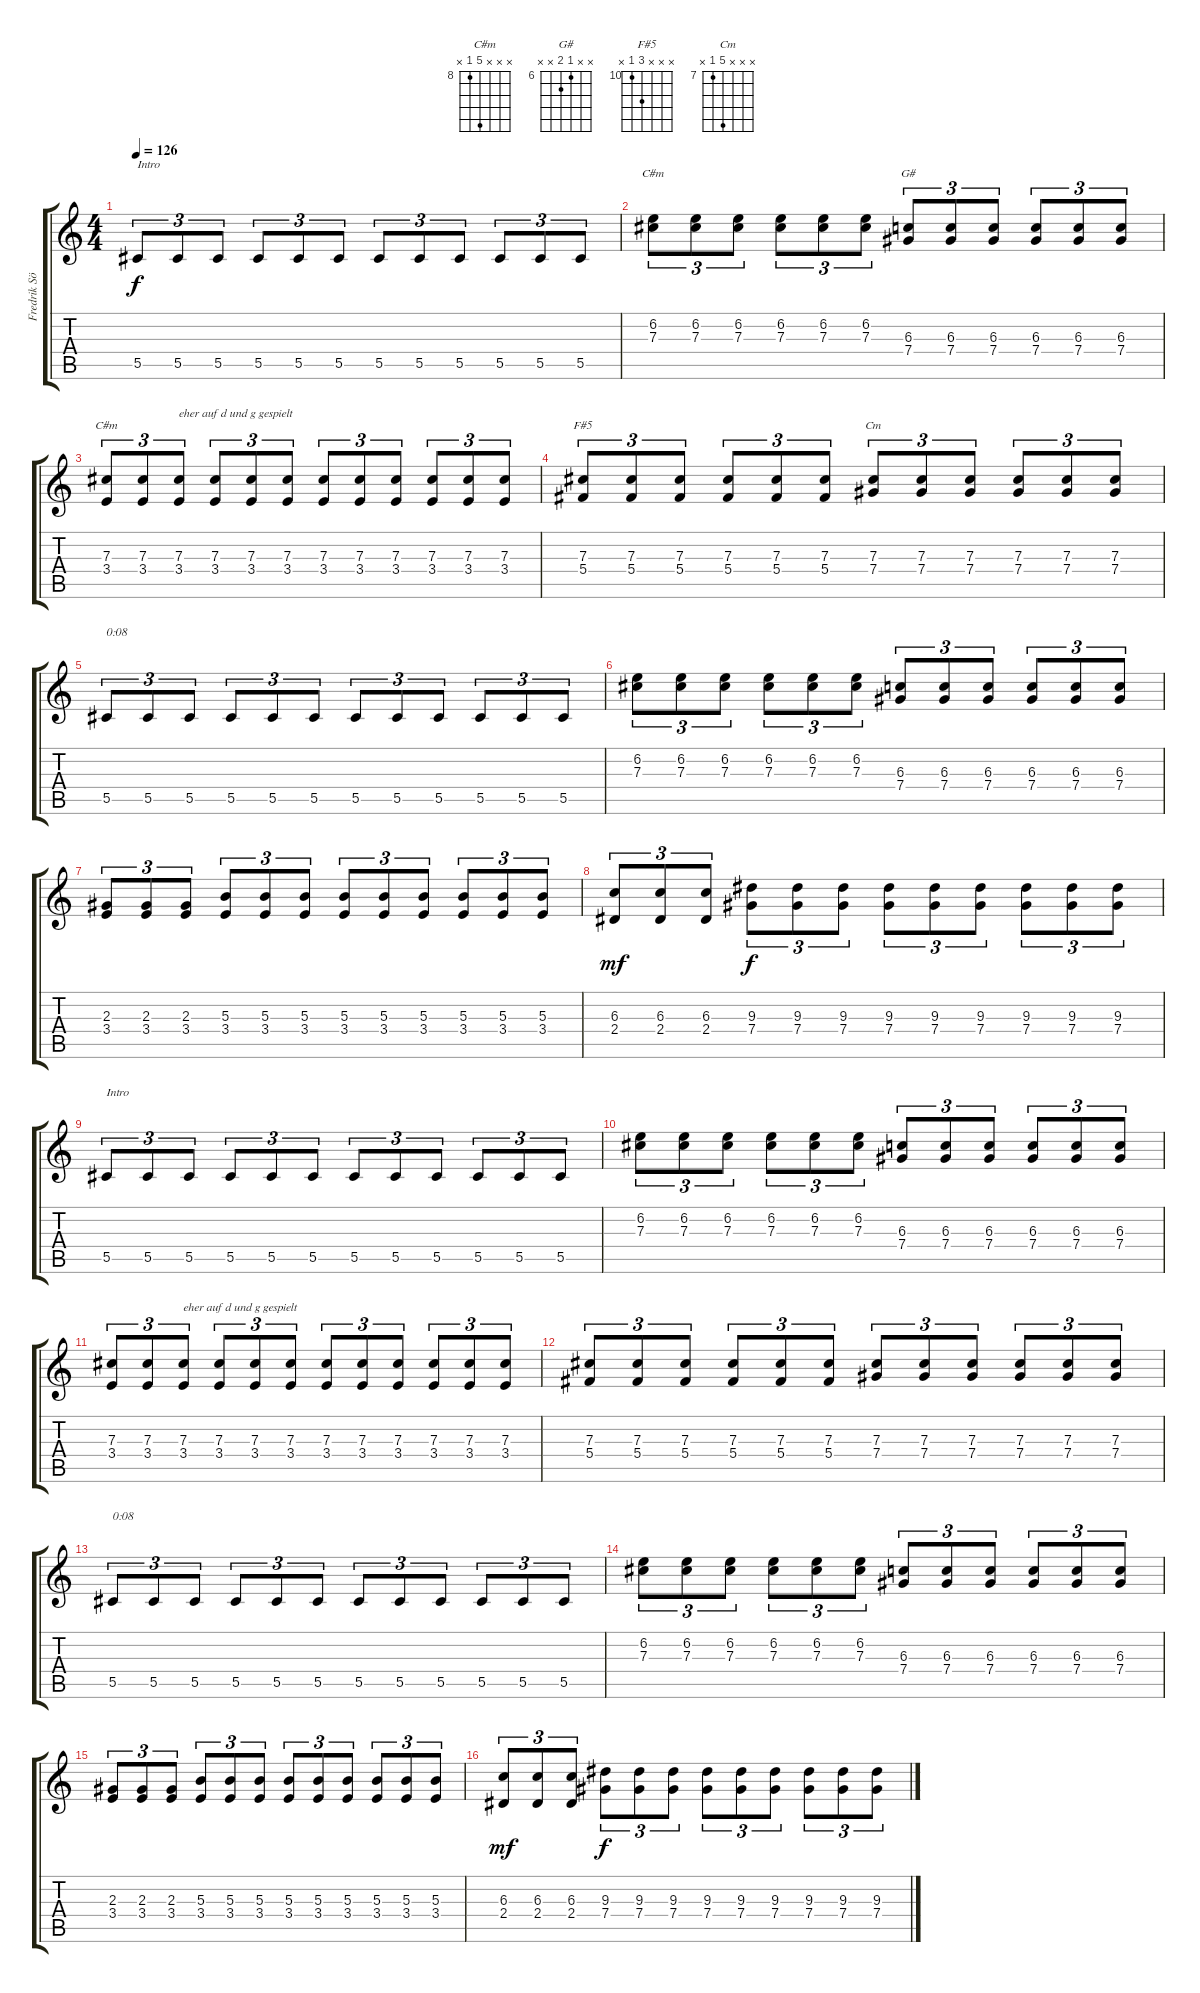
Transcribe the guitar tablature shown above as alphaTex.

\track ("Fredrik Söderberg (D# Tuning)" "Fredrik Sö") {instrument overdrivenguitar}
\staff {score tabs}
\tuning (Eb4 Bb3 Gb3 Db3 Ab2 Eb2) {hide}
\chord ("C#m" x 6 7 x x x) {firstfret 6}
\chord ("G#" x x 6 7 x x) {firstfret 6}
\chord ("C#m" x x x 12 8 x) {firstfret 8}
\chord ("F#5" x x x 12 10 x) {firstfret 10}
\chord ("Cm" x x x 11 7 x) {firstfret 7}
\ts (4 4)
\tempo 126
\clef g2
\ks c
5.5.8{tu (3 2) txt "Intro" dy f} 5.5.8{tu (3 2)} 5.5.8{tu (3 2)} 5.5.8{tu (3 2)} 5.5.8{tu (3 2)} 5.5.8{tu (3 2)} 5.5.8{tu (3 2)} 5.5.8{tu (3 2)} 5.5.8{tu (3 2)} 5.5.8{tu (3 2)} 5.5.8{tu (3 2)} 5.5.8{tu (3 2)} |
(6.2 7.3).8{tu (3 2) ch "C#m"} (6.2 7.3).8{tu (3 2)} (6.2 7.3).8{tu (3 2)} (6.2 7.3).8{tu (3 2)} (6.2 7.3).8{tu (3 2)} (6.2 7.3).8{tu (3 2)} (6.3 7.4).8{tu (3 2) ch "G#"} (6.3 7.4).8{tu (3 2)} (6.3 7.4).8{tu (3 2)} (6.3 7.4).8{tu (3 2)} (6.3 7.4).8{tu (3 2)} (6.3 7.4).8{tu (3 2)} |
(7.3 3.4).8{tu (3 2) ch "C#m"} (7.3 3.4).8{tu (3 2)} (7.3 3.4).8{tu (3 2) txt "eher auf d und g gespielt"} (7.3 3.4).8{tu (3 2)} (7.3 3.4).8{tu (3 2)} (7.3 3.4).8{tu (3 2)} (7.3 3.4).8{tu (3 2)} (7.3 3.4).8{tu (3 2)} (7.3 3.4).8{tu (3 2)} (7.3 3.4).8{tu (3 2)} (7.3 3.4).8{tu (3 2)} (7.3 3.4).8{tu (3 2)} |
(7.3 5.4).8{tu (3 2) ch "F#5"} (7.3 5.4).8{tu (3 2)} (7.3 5.4).8{tu (3 2)} (7.3 5.4).8{tu (3 2)} (7.3 5.4).8{tu (3 2)} (7.3 5.4).8{tu (3 2)} (7.3 7.4).8{tu (3 2) ch "Cm"} (7.3 7.4).8{tu (3 2)} (7.3 7.4).8{tu (3 2)} (7.3 7.4).8{tu (3 2)} (7.3 7.4).8{tu (3 2)} (7.3 7.4).8{tu (3 2)} |
5.5.8{tu (3 2) txt "0:08"} 5.5.8{tu (3 2)} 5.5.8{tu (3 2)} 5.5.8{tu (3 2)} 5.5.8{tu (3 2)} 5.5.8{tu (3 2)} 5.5.8{tu (3 2)} 5.5.8{tu (3 2)} 5.5.8{tu (3 2)} 5.5.8{tu (3 2)} 5.5.8{tu (3 2)} 5.5.8{tu (3 2)} |
(6.2 7.3).8{tu (3 2)} (6.2 7.3).8{tu (3 2)} (6.2 7.3).8{tu (3 2)} (6.2 7.3).8{tu (3 2)} (6.2 7.3).8{tu (3 2)} (6.2 7.3).8{tu (3 2)} (6.3 7.4).8{tu (3 2)} (6.3 7.4).8{tu (3 2)} (6.3 7.4).8{tu (3 2)} (6.3 7.4).8{tu (3 2)} (6.3 7.4).8{tu (3 2)} (6.3 7.4).8{tu (3 2)} |
(2.3 3.4).8{tu (3 2)} (2.3 3.4).8{tu (3 2)} (2.3 3.4).8{tu (3 2)} (5.3 3.4).8{tu (3 2)} (5.3 3.4).8{tu (3 2)} (5.3 3.4).8{tu (3 2)} (5.3 3.4).8{tu (3 2)} (5.3 3.4).8{tu (3 2)} (5.3 3.4).8{tu (3 2)} (5.3 3.4).8{tu (3 2)} (5.3 3.4).8{tu (3 2)} (5.3 3.4).8{tu (3 2)} |
(6.3 2.4).8{tu (3 2) dy mf} (6.3 2.4).8{tu (3 2)} (6.3 2.4).8{tu (3 2)} (9.3 7.4).8{tu (3 2) dy f} (9.3 7.4).8{tu (3 2)} (9.3 7.4).8{tu (3 2)} (9.3 7.4).8{tu (3 2)} (9.3 7.4).8{tu (3 2)} (9.3 7.4).8{tu (3 2)} (9.3 7.4).8{tu (3 2)} (9.3 7.4).8{tu (3 2)} (9.3 7.4).8{tu (3 2)} |
5.5.8{tu (3 2) txt "Intro"} 5.5.8{tu (3 2)} 5.5.8{tu (3 2)} 5.5.8{tu (3 2)} 5.5.8{tu (3 2)} 5.5.8{tu (3 2)} 5.5.8{tu (3 2)} 5.5.8{tu (3 2)} 5.5.8{tu (3 2)} 5.5.8{tu (3 2)} 5.5.8{tu (3 2)} 5.5.8{tu (3 2)} |
(6.2 7.3).8{tu (3 2)} (6.2 7.3).8{tu (3 2)} (6.2 7.3).8{tu (3 2)} (6.2 7.3).8{tu (3 2)} (6.2 7.3).8{tu (3 2)} (6.2 7.3).8{tu (3 2)} (6.3 7.4).8{tu (3 2)} (6.3 7.4).8{tu (3 2)} (6.3 7.4).8{tu (3 2)} (6.3 7.4).8{tu (3 2)} (6.3 7.4).8{tu (3 2)} (6.3 7.4).8{tu (3 2)} |
(7.3 3.4).8{tu (3 2)} (7.3 3.4).8{tu (3 2)} (7.3 3.4).8{tu (3 2) txt "eher auf d und g gespielt"} (7.3 3.4).8{tu (3 2)} (7.3 3.4).8{tu (3 2)} (7.3 3.4).8{tu (3 2)} (7.3 3.4).8{tu (3 2)} (7.3 3.4).8{tu (3 2)} (7.3 3.4).8{tu (3 2)} (7.3 3.4).8{tu (3 2)} (7.3 3.4).8{tu (3 2)} (7.3 3.4).8{tu (3 2)} |
(7.3 5.4).8{tu (3 2)} (7.3 5.4).8{tu (3 2)} (7.3 5.4).8{tu (3 2)} (7.3 5.4).8{tu (3 2)} (7.3 5.4).8{tu (3 2)} (7.3 5.4).8{tu (3 2)} (7.3 7.4).8{tu (3 2)} (7.3 7.4).8{tu (3 2)} (7.3 7.4).8{tu (3 2)} (7.3 7.4).8{tu (3 2)} (7.3 7.4).8{tu (3 2)} (7.3 7.4).8{tu (3 2)} |
5.5.8{tu (3 2) txt "0:08"} 5.5.8{tu (3 2)} 5.5.8{tu (3 2)} 5.5.8{tu (3 2)} 5.5.8{tu (3 2)} 5.5.8{tu (3 2)} 5.5.8{tu (3 2)} 5.5.8{tu (3 2)} 5.5.8{tu (3 2)} 5.5.8{tu (3 2)} 5.5.8{tu (3 2)} 5.5.8{tu (3 2)} |
(6.2 7.3).8{tu (3 2)} (6.2 7.3).8{tu (3 2)} (6.2 7.3).8{tu (3 2)} (6.2 7.3).8{tu (3 2)} (6.2 7.3).8{tu (3 2)} (6.2 7.3).8{tu (3 2)} (6.3 7.4).8{tu (3 2)} (6.3 7.4).8{tu (3 2)} (6.3 7.4).8{tu (3 2)} (6.3 7.4).8{tu (3 2)} (6.3 7.4).8{tu (3 2)} (6.3 7.4).8{tu (3 2)} |
(2.3 3.4).8{tu (3 2)} (2.3 3.4).8{tu (3 2)} (2.3 3.4).8{tu (3 2)} (5.3 3.4).8{tu (3 2)} (5.3 3.4).8{tu (3 2)} (5.3 3.4).8{tu (3 2)} (5.3 3.4).8{tu (3 2)} (5.3 3.4).8{tu (3 2)} (5.3 3.4).8{tu (3 2)} (5.3 3.4).8{tu (3 2)} (5.3 3.4).8{tu (3 2)} (5.3 3.4).8{tu (3 2)} |
(6.3 2.4).8{tu (3 2) dy mf} (6.3 2.4).8{tu (3 2)} (6.3 2.4).8{tu (3 2)} (9.3 7.4).8{tu (3 2) dy f} (9.3 7.4).8{tu (3 2)} (9.3 7.4).8{tu (3 2)} (9.3 7.4).8{tu (3 2)} (9.3 7.4).8{tu (3 2)} (9.3 7.4).8{tu (3 2)} (9.3 7.4).8{tu (3 2)} (9.3 7.4).8{tu (3 2)} (9.3 7.4).8{tu (3 2)}
